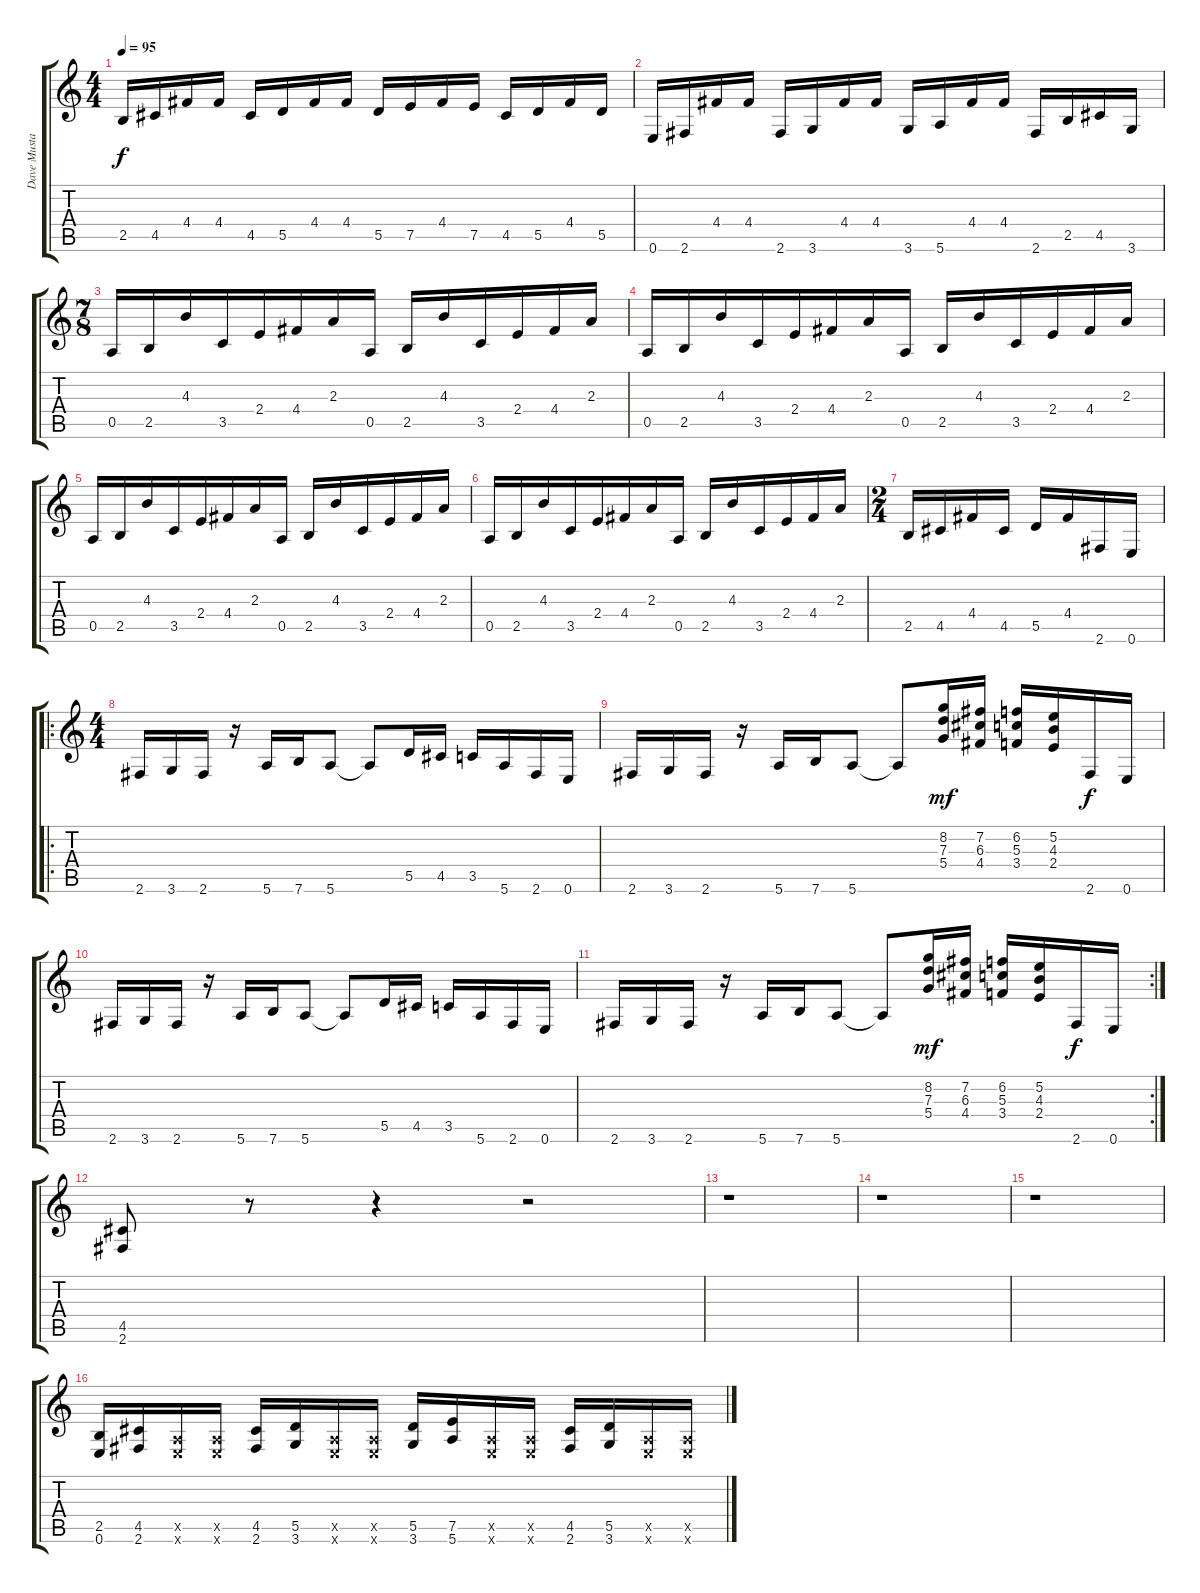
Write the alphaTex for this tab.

\track ("Dave Mustaine" "Dave Musta") {instrument distortionguitar}
\staff {score tabs}
\tuning (E4 B3 G3 D3 A2 E2) {hide}
\ts (4 4)
\tempo 95
\clef g2
\ks c
2.5.16{dy f} 4.5.16 4.4.16 4.4.16 4.5.16 5.5.16 4.4.16 4.4.16 5.5.16 7.5.16 4.4.16 7.5.16 4.5.16 5.5.16 4.4.16 5.5.16 |
0.6.16 2.6.16 4.4.16 4.4.16 2.6.16 3.6.16 4.4.16 4.4.16 3.6.16 5.6.16 4.4.16 4.4.16 2.6.16 2.5.16 4.5.16 3.6.16 |
\ts (7 8)
0.5.16 2.5.16 4.3.16 3.5.16 2.4.16 4.4.16 2.3.16 0.5.16 2.5.16 4.3.16 3.5.16 2.4.16 4.4.16 2.3.16 |
0.5.16 2.5.16 4.3.16 3.5.16 2.4.16 4.4.16 2.3.16 0.5.16 2.5.16 4.3.16 3.5.16 2.4.16 4.4.16 2.3.16 |
0.5.16 2.5.16 4.3.16 3.5.16 2.4.16 4.4.16 2.3.16 0.5.16 2.5.16 4.3.16 3.5.16 2.4.16 4.4.16 2.3.16 |
0.5.16 2.5.16 4.3.16 3.5.16 2.4.16 4.4.16 2.3.16 0.5.16 2.5.16 4.3.16 3.5.16 2.4.16 4.4.16 2.3.16 |
\ts (2 4)
2.5.16 4.5.16 4.4.16 4.5.16 5.5.16 4.4.16 2.6.16 0.6.16 |
\ro
\ts (4 4)
2.6.16 3.6.16 2.6.16 r.16 5.6.16 7.6.16 5.6.8 5.6{t}.8 5.5.16 4.5.16 3.5.16 5.6.16 2.6.16 0.6.16 |
2.6.16 3.6.16 2.6.16 r.16 5.6.16 7.6.16 5.6.8 5.6{t}.8 (8.2 7.3 5.4).16{dy mf} (7.2 6.3 4.4).16 (6.2 5.3 3.4).16 (5.2 4.3 2.4).16 2.6.16{dy f} 0.6.16 |
2.6.16 3.6.16 2.6.16 r.16 5.6.16 7.6.16 5.6.8 5.6{t}.8 5.5.16 4.5.16 3.5.16 5.6.16 2.6.16 0.6.16 |
\rc 2
2.6.16 3.6.16 2.6.16 r.16 5.6.16 7.6.16 5.6.8 5.6{t}.8 (8.2 7.3 5.4).16{dy mf} (7.2 6.3 4.4).16 (6.2 5.3 3.4).16 (5.2 4.3 2.4).16 2.6.16{dy f} 0.6.16 |
(4.5 2.6).8 r.8 r.4 r.2 |
r.1 |
r.1 |
r.1 |
(2.5 0.6).16 (4.5 2.6).16 (0.5{x} 0.6{x}).16 (0.5{x} 0.6{x}).16 (4.5 2.6).16 (5.5 3.6).16 (0.5{x} 0.6{x}).16 (0.5{x} 0.6{x}).16 (5.5 3.6).16 (7.5 5.6).16 (0.5{x} 0.6{x}).16 (0.5{x} 0.6{x}).16 (4.5 2.6).16 (5.5 3.6).16 (0.5{x} 0.6{x}).16 (0.5{x} 0.6{x}).16
